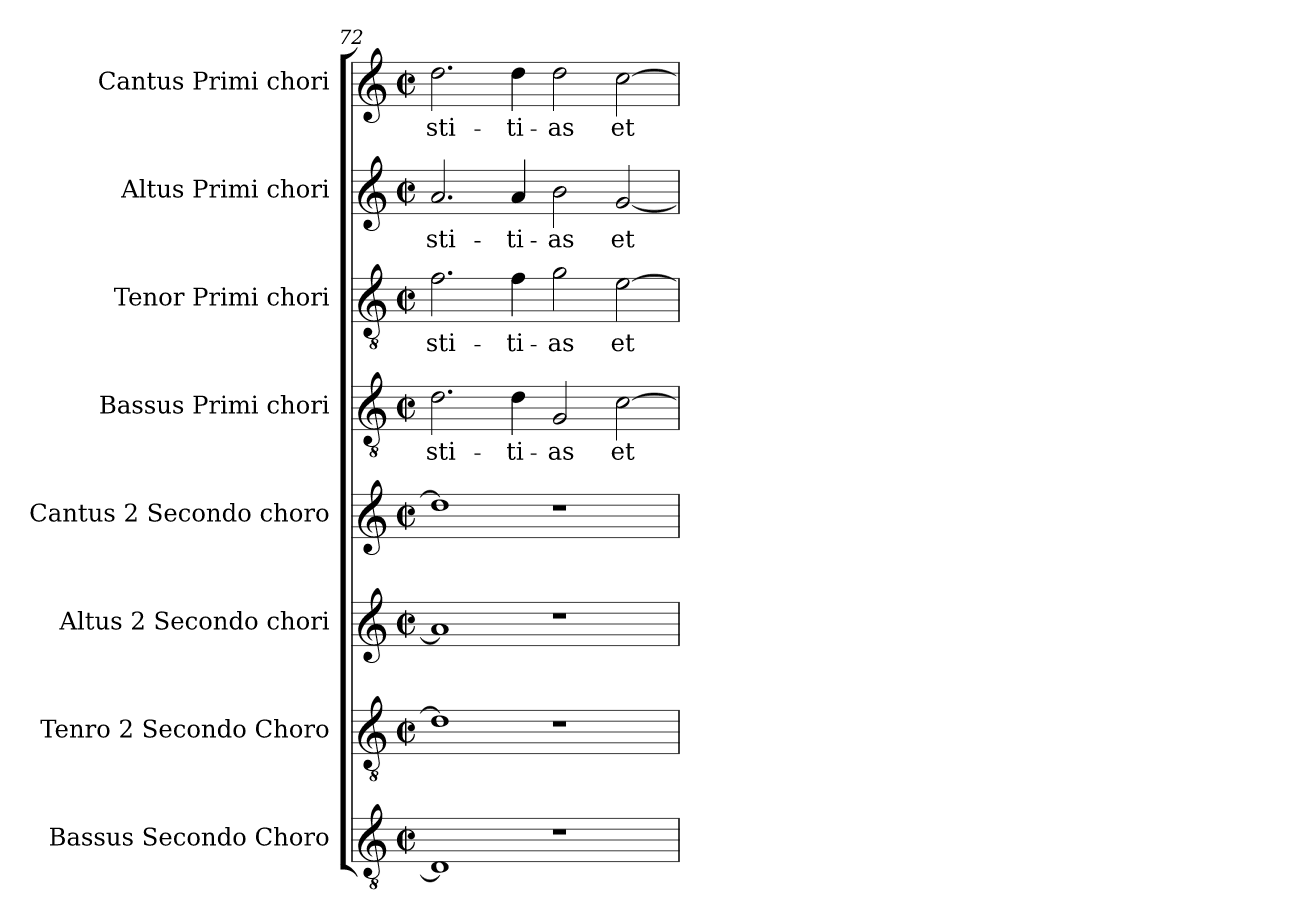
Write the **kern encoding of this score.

**kern	**kern	**kern	**kern	**kern	**text	**kern	**text	**kern	**text	**kern	**text
*part8	*part7	*part6	*part5	*part4	*part4	*part3	*part3	*part2	*part2	*part1	*part1
*staff8	*staff7	*staff6	*staff5	*staff4	*staff4	*staff3	*staff3	*staff2	*staff2	*staff1	*staff1
*I"Bassus  Secondo Choro	*I"Tenro 2  Secondo Choro	*I"Altus 2  Secondo chori	*I"Cantus 2  Secondo choro	*I"Bassus  Primi chori	*	*I"Tenor  Primi chori	*	*I"Altus  Primi chori	*	*I"Cantus  Primi chori	*
*I'Ch	*I'Ch	*I'Ch	*I'Ch	*I'Ch	*	*I'Ch	*	*I'Ch	*	*I'Ch	*
*clefGv2	*clefGv2	*clefG2	*clefG2	*clefGv2	*	*clefGv2	*	*clefG2	*	*clefG2	*
*M2/2	*M2/2	*M2/2	*M2/2	*M2/2	*	*M2/2	*	*M2/2	*	*M2/2	*
*met(c|)	*met(c|)	*met(c|)	*met(c|)	*met(c|)	*	*met(c|)	*	*met(c|)	*	*met(c|)	*
=72	=72	=72	=72	=72	=72	=72	=72	=72	=72	=72	=72
!	!	!	!	!	!LO:LY:b:cj	!	!LO:LY:b:cj	!	!LO:LY:b:cj	!	!LO:LY:b:cj
1D]	1d]	1a]	1dd]	2.d\	-sti-	2.f\	-sti-	2.a/	-sti-	2.dd\	-sti-
!	!	!	!	!	!LO:LY:b:cj	!	!LO:LY:b:cj	!	!LO:LY:b:cj	!	!LO:LY:b:cj
.	.	.	.	4d\	-ti-	4f\	-ti-	4a/	-ti-	4dd\	-ti-
!	!	!	!	!	!LO:LY:b:cj	!	!LO:LY:b:cj	!	!LO:LY:b:cj	!	!LO:LY:b:cj
1r	1r	1r	1r	2G/	-as	2g\	-as	2b\	-as	2dd\	-as
!	!	!	!	!	!LO:LY:b:cj	!	!LO:LY:b:cj	!	!LO:LY:b:cj	!	!LO:LY:b:cj
.	.	.	.	[>2c\	et	[>2e\	et	[<2g/	et	[>2cc\	et
=	=	=	=	=	=	=	=	=	=	=	=
*-	*-	*-	*-	*-	*-	*-	*-	*-	*-	*-	*-
